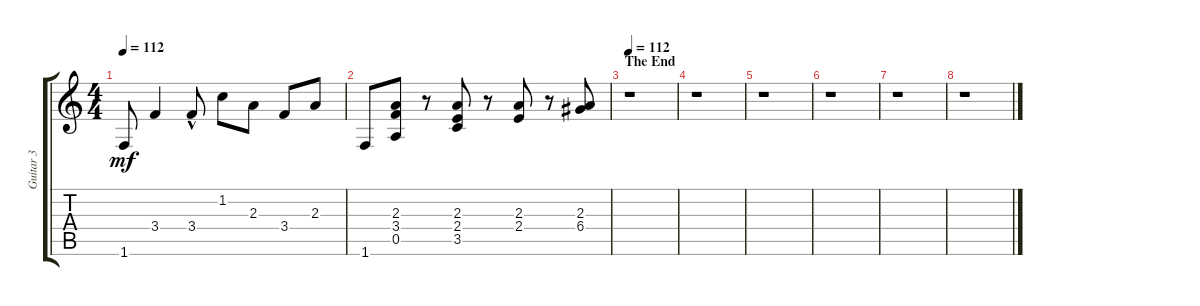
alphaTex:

\track ("Guitar 3" "Guitar 3") {instrument overdrivenguitar}
\staff {score tabs}
\tuning (E4 B3 G3 D3 A2 E2) {hide}
\ts (4 4)
\tempo 112
\clef g2
\ks c
1.6.8{dy mf} 3.4.4 3.4{hac}.8 1.2.8 2.3.8 3.4.8 2.3.8 |
1.6.8 (2.3 3.4 0.5).8 r.8 (2.3 2.4 3.5).8 r.8 (2.3 2.4).8 r.8 (2.3 6.4).8 |
\section ("" "The End")
\tempo 112
r.1 |
r.1 |
r.1 |
r.1 |
r.1 |
r.1
